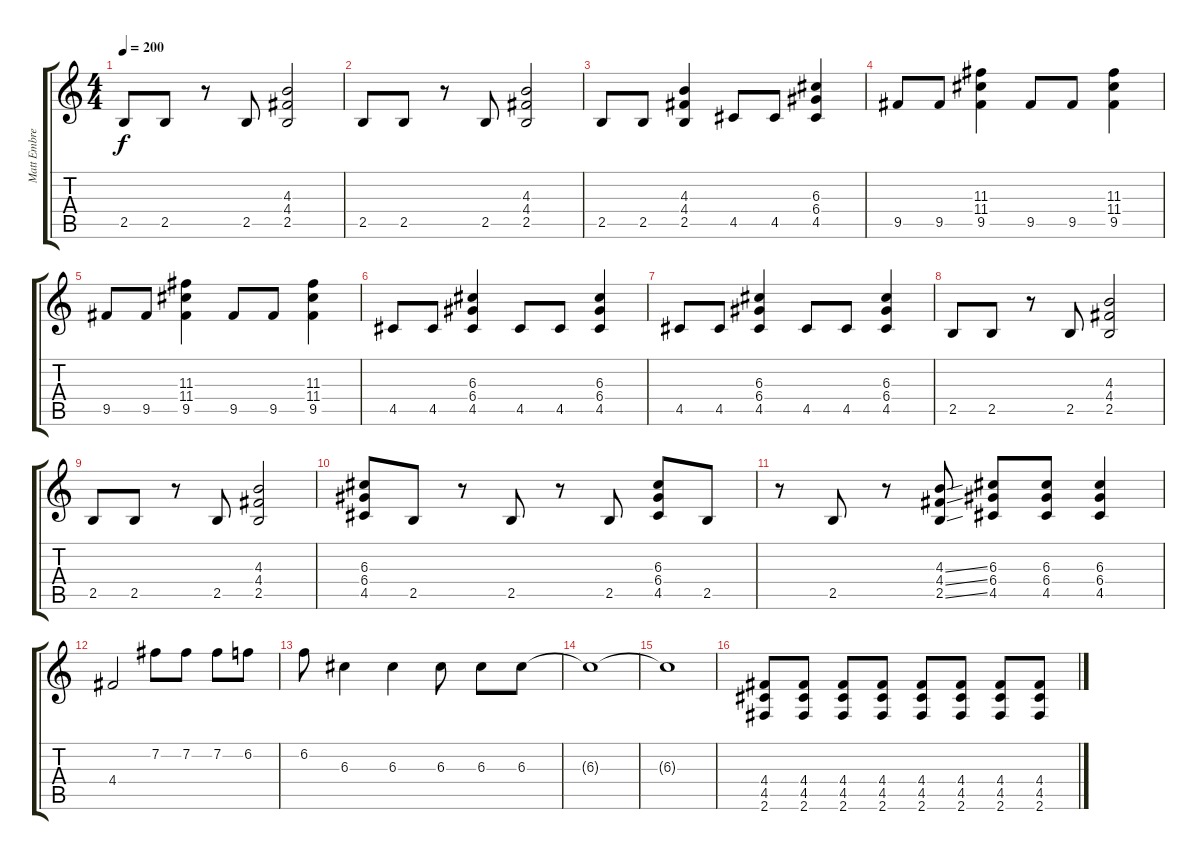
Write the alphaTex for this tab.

\track ("Matt Embree" "Matt Embre") {instrument acousticguitarsteel}
\staff {score tabs}
\tuning (E4 B3 G3 D3 A2 E2) {hide}
\ts (4 4)
\tempo 200
\clef g2
\ks c
2.5.8{dy f} 2.5.8 r.8 2.5.8 (4.3 4.4 2.5).2 |
2.5.8 2.5.8 r.8 2.5.8 (4.3 4.4 2.5).2 |
2.5.8 2.5.8 (4.3 4.4 2.5).4 4.5.8 4.5.8 (6.3 6.4 4.5).4 |
9.5.8 9.5.8 (11.3 11.4 9.5).4 9.5.8 9.5.8 (11.3 11.4 9.5).4 |
9.5.8 9.5.8 (11.3 11.4 9.5).4 9.5.8 9.5.8 (11.3 11.4 9.5).4 |
4.5.8 4.5.8 (6.3 6.4 4.5).4 4.5.8 4.5.8 (6.3 6.4 4.5).4 |
4.5.8 4.5.8 (6.3 6.4 4.5).4 4.5.8 4.5.8 (6.3 6.4 4.5).4 |
2.5.8 2.5.8 r.8 2.5.8 (4.3 4.4 2.5).2 |
2.5.8 2.5.8 r.8 2.5.8 (4.3 4.4 2.5).2 |
(6.3 6.4 4.5).8 2.5.8 r.8 2.5.8 r.8 2.5.8 (6.3 6.4 4.5).8 2.5.8 |
r.8 2.5.8 r.8 (4.3{ss} 4.4{ss} 2.5{ss}).8 (6.3 6.4 4.5).8 (6.3 6.4 4.5).8 (6.3 6.4 4.5).4 |
4.4.2 7.2.8 7.2.8 7.2.8 6.2.8 |
6.2.8 6.3.4 6.3.4 6.3.8 6.3.8 6.3.8 |
6.3{t}.1 |
6.3{t}.1 |
(4.4 4.5 2.6).8 (4.4 4.5 2.6).8 (4.4 4.5 2.6).8 (4.4 4.5 2.6).8 (4.4 4.5 2.6).8 (4.4 4.5 2.6).8 (4.4 4.5 2.6).8 (4.4 4.5 2.6).8
